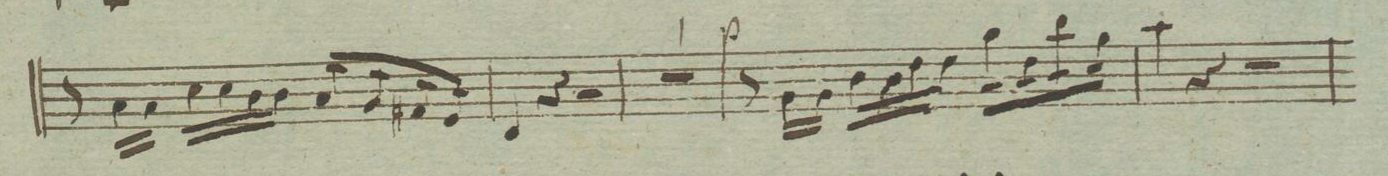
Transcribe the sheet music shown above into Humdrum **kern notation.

**kern	**dynam
*I"Violino. 1mo	*
*clefG2	*
*k[]	*
*met(c|)	*
*M2/2	*
8r	.
*Xtremolo	*
16aLL\	.
16a/JJ	.
16cc\LL	.
16cc\	.
16b\	.
16b\JJ	.
*tremolo	*
16a/LL	.
16a/	.
16g/	.
16g/	.
16f#X/	.
16f#/	.
16e/	.
16e/JJ	.
=31	=31
4d/	.
4r	.
2r	.
=32	=32
1r	.
=33	=33
8r	p
*Xtremolo	*
16gLL\	.
16g/JJ	.
16b\LL	.
16b\	.
16dd\	.
16dd\JJ	.
*tremolo	*
16gg\LL	.
16gg\	.
16dd\	.
16dd\	.
16bb\	.
16bb\	.
16gg\	.
16gg\JJ	.
=34	=34
4aa\	.
4r	.
2r	.
=35	=35
*-	*-
